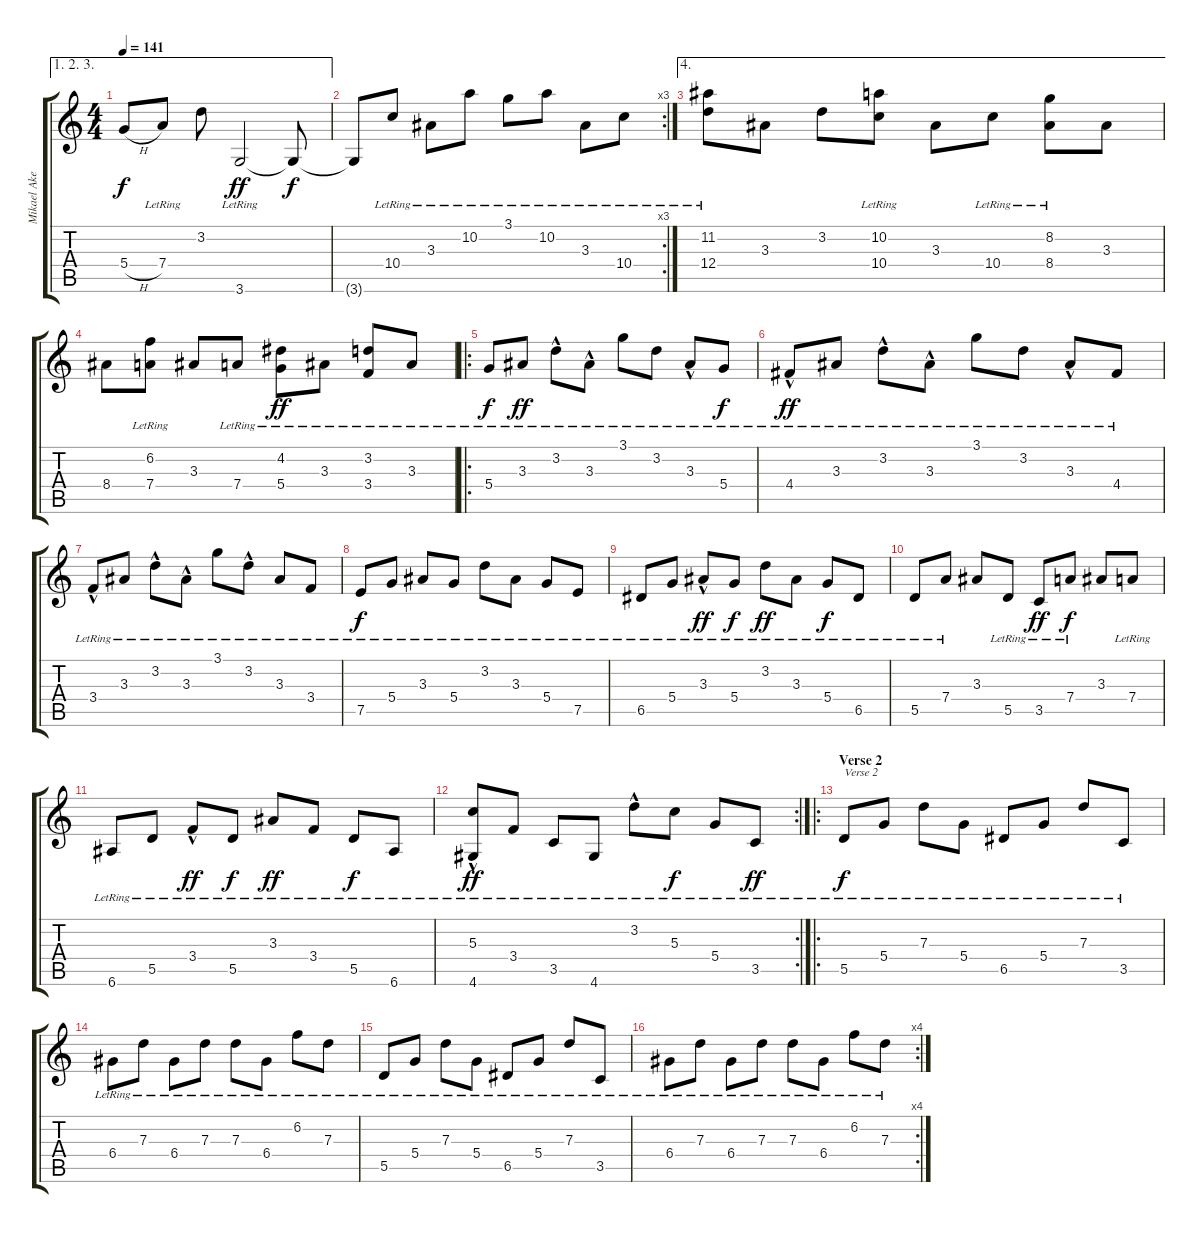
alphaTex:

\track ("Mikael Akerfeldt" "Mikael Ake") {instrument acousticguitarsteel}
\staff {score tabs}
\tuning (E4 B3 G3 D3 A2 E2) {hide}
\ae (1 2 3)
\ts (4 4)
\tempo 141
\clef g2
\ks c
5.4{h}.8{dy f} 7.4{lr}.8 3.2.8 3.6{lr}.2{dy ff} 3.6{t}.8{dy f} |
\rc 3
3.6{t}.8 10.4{lr}.8 3.3{lr}.8 10.2{lr}.8 3.1{lr}.8 10.2{lr}.8 3.3{lr}.8 10.4{lr}.8 |
\ae 4
(11.2{lr} 12.4{lr}).8 3.3.8 3.2.8 (10.2{lr} 10.4{lr}).8 3.3.8 10.4{lr}.8 (8.2{lr} 8.4{lr}).8 3.3.8 |
8.4.8 (6.2{lr} 7.4{lr}).8 3.3.8 7.4{lr}.8 (4.2{lr} 5.4{lr}).8{dy ff} 3.3{lr}.8 (3.2{lr} 3.4{lr}).8 3.3{lr}.8 |
\ro
5.4{lr}.8{dy f} 3.3{lr}.8{dy ff} 3.2{hac lr}.8 3.3{hac lr}.8 3.1{lr}.8 3.2{lr}.8 3.3{hac lr}.8 5.4{lr}.8{dy f} |
4.4{hac lr}.8{dy ff} 3.3{lr}.8 3.2{hac lr}.8 3.3{hac lr}.8 3.1{lr}.8 3.2{lr}.8 3.3{hac lr}.8 4.4{lr}.8 |
3.4{hac lr}.8 3.3{lr}.8 3.2{hac lr}.8 3.3{hac lr}.8 3.1{lr}.8 3.2{hac lr}.8 3.3{lr}.8 3.4{lr}.8 |
7.5{lr}.8{dy f} 5.4{lr}.8 3.3{lr}.8 5.4{lr}.8 3.2{lr}.8 3.3{lr}.8 5.4{lr}.8 7.5{lr}.8 |
6.5{lr}.8 5.4{lr}.8 3.3{hac lr}.8{dy ff} 5.4{lr}.8{dy f} 3.2{lr}.8{dy ff} 3.3{lr}.8 5.4{lr}.8{dy f} 6.5{lr}.8 |
5.5{lr}.8 7.4{lr}.8 3.3.8 5.5{lr}.8 3.5{lr}.8{dy ff} 7.4{lr}.8{dy f} 3.3.8 7.4{lr}.8 |
6.6{lr}.8 5.5{lr}.8 3.4{hac lr}.8{dy ff} 5.5{lr}.8{dy f} 3.3{lr}.8{dy ff} 3.4{lr}.8 5.5{lr}.8{dy f} 6.6{lr}.8 |
\rc 2
(5.3{lr} 4.6{hac lr}).8{dy ff} 3.4{lr}.8 3.5{lr}.8 4.6{lr}.8 3.2{hac lr}.8 5.3{lr}.8{dy f} 5.4{lr}.8 3.5{lr}.8{dy ff} |
\ro
\section ("" "Verse 2")
5.5{lr}.8{txt "Verse 2" dy f} 5.4{lr}.8 7.3{lr}.8 5.4{lr}.8 6.5{lr}.8 5.4{lr}.8 7.3{lr}.8 3.5{lr}.8 |
6.4{lr}.8 7.3{lr}.8 6.4{lr}.8 7.3{lr}.8 7.3{lr}.8 6.4{lr}.8 6.2{lr}.8 7.3{lr}.8 |
5.5{lr}.8 5.4{lr}.8 7.3{lr}.8 5.4{lr}.8 6.5{lr}.8 5.4{lr}.8 7.3{lr}.8 3.5{lr}.8 |
\rc 4
6.4{lr}.8 7.3{lr}.8 6.4{lr}.8 7.3{lr}.8 7.3{lr}.8 6.4{lr}.8 6.2{lr}.8 7.3{lr}.8
